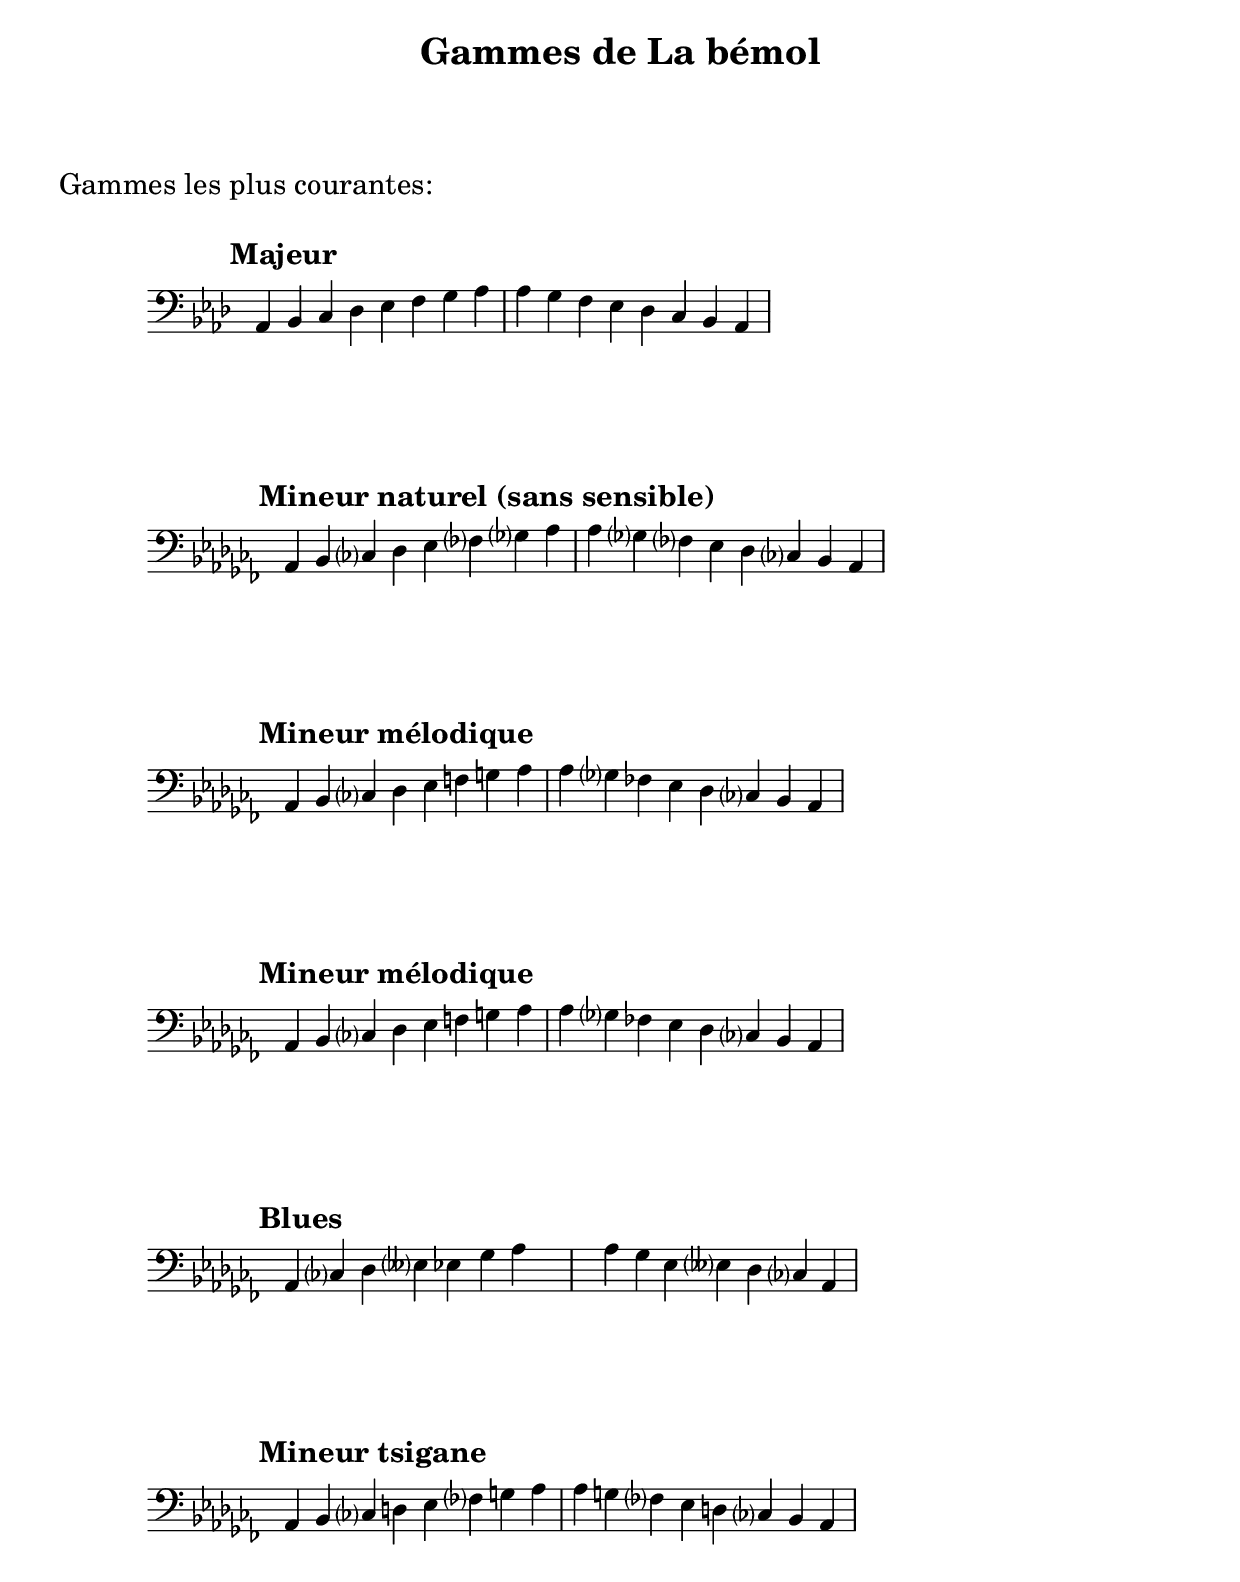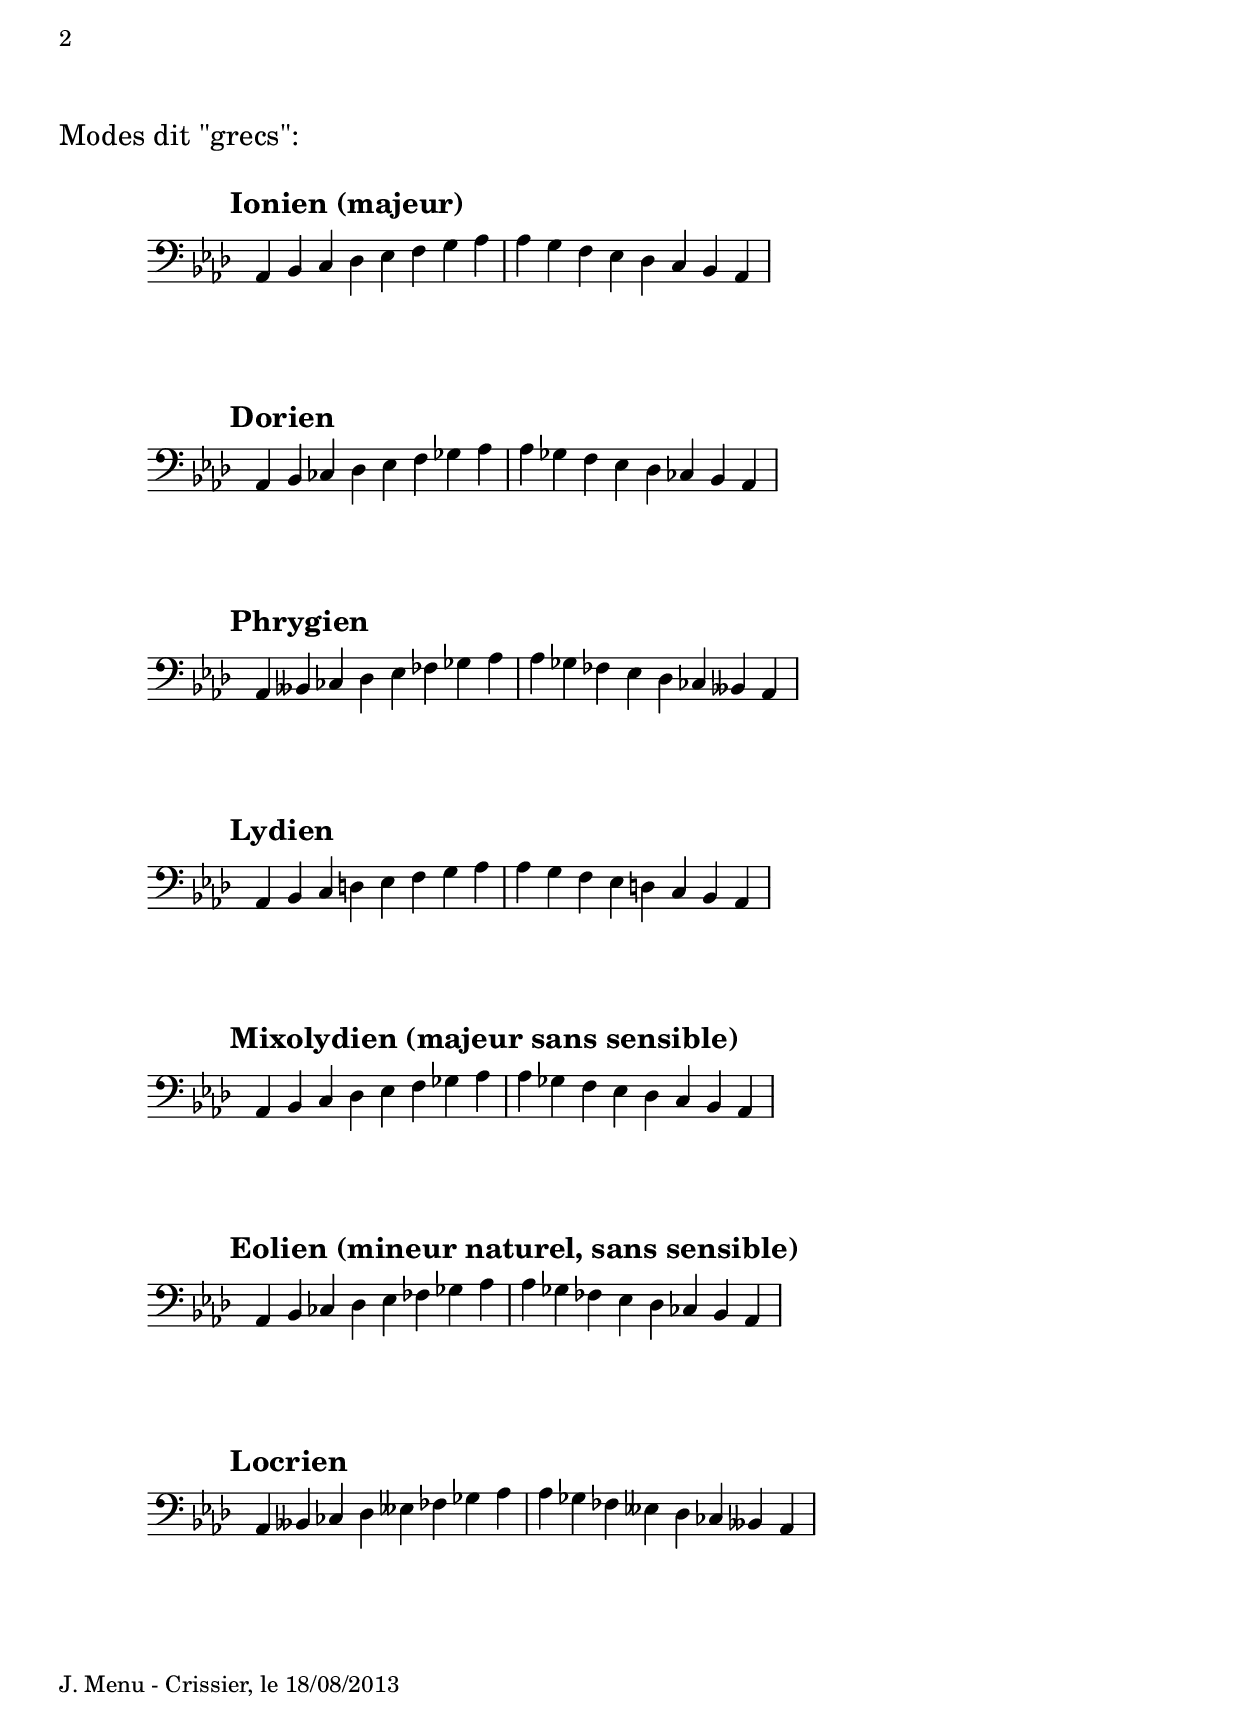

% -------------------------------------------------------------------------

\include "../CommonSettings.ly"


% -------------------------------------------------------------------------

\markup \vspace #2

\markup {\huge "Gammes les plus courantes:"}

\markup \vspace #1


% -------------------------------------------------------------------------
% Some usual scales
% -------------------------------------------------------------------------


aesMajor = {
  \new Staff {
    \clef bass
    \key aes \major
    \myStaffAndTimeSettings
    \myTempoMark #2.0 #"Majeur"
    \transpose c aes 
    \relative c, {
      \CMajorScale
    }
  }
}


% -------------------------------------------------------------------------

aesNaturalMinor = {
  \new Staff {
    \clef bass
    \key aes \minor
    \myStaffAndTimeSettings
    \myTempoMark #2.0 #"Mineur naturel (sans sensible)"
    \transpose c aes 
    \relative c, {
      \CNaturalMinorScale
    }
  }
}


% -------------------------------------------------------------------------

aesHarmonicMinor = {
  \new Staff {
    \clef bass
      \key aes \minor
    \myStaffAndTimeSettings
    \myTempoMark #2.0 #"Mineur harmonique"
    \transpose c aes 
    \relative c, {
      \CHarmonicMinorScale
    }
  }
}


% -------------------------------------------------------------------------

aesMelodicMinor = {
  \new Staff {
    \clef bass
    \key aes \minor
    \myStaffAndTimeSettings
    \myTempoMark #2.0 #"Mineur mélodique"
    \transpose c aes 
    \relative c, {
      \CMelodicMinorScale
    }
  }
}


% -------------------------------------------------------------------------

aesDorianMinor = {
  \new Staff {
    \clef bass
    \key aes \minor
    \myStaffAndTimeSettings
    \myTempoMark #2.0 #"Mineur dorien"
    \transpose c aes 
    \relative c, {
      \CDorianMinorScale
    }
  }
}


% -------------------------------------------------------------------------

aesPhrygianMinor = {
  \new Staff {
    \clef bass
    \key aes \minor
    \myStaffAndTimeSettings
    \myTempoMark #2.0 #"Mineur phrygien"
    \transpose c aes 
    \relative c, {
      \CPhrygianMinorScale
    }
  }
}


% -------------------------------------------------------------------------

aesBlues = {
  \new Staff {
    \clef bass
    \key aes \minor
    \myStaffAndTimeSettings
    \myTempoMark #2.0 #"Blues"
    \transpose c aes 
    \relative c, {
      \CBluesScale
    }
  }
}


% -------------------------------------------------------------------------

aesGypsyMinor = {
  \new Staff {
    \clef bass
    \key aes \minor
    \myStaffAndTimeSettings
    \myTempoMark #2.0 #"Mineur tsigane"
    \transpose c aes 
    \relative c, {
      \CGypsyScale
    }
  }
}


% -------------------------------------------------------------------------
% The so-called "greek" modes, built from the white keys of the piano
% -------------------------------------------------------------------------


aesIonian = {
  \new Staff {
    \clef bass
    \key aes \major
    \myStaffAndTimeSettings
    \myTempoMark #2.0 #"Ionien (majeur)"
    \transpose c aes 
    \relative c, {
      \CIonianScale
    }
  }
}


aesDorian = {
  \new Staff {
    \clef bass
    \key aes \major
    \myStaffAndTimeSettings
    \myTempoMark #2.0 #"Dorien"
    \transpose d aes 
    \relative c, {
      \DDorianScale
    }
  }
}


aesPhrygian = {
  \new Staff {
    \clef bass
    \key aes \major
    \myStaffAndTimeSettings
    \myTempoMark #2.0 #"Phrygien"
    \transpose e aes 
    \relative c, {
      \EPhrygianScale
    }
  }
}


aesLydian = {
  \new Staff {
    \clef bass
    \key aes \major
    \myStaffAndTimeSettings
    \myTempoMark #2.0 #"Lydien"
    \transpose f aes 
    \relative c, {
      \FLydianScale
    }
  }
}


aesMixolydian = {
  \new Staff {
    \clef bass
    \key aes \major
    \myStaffAndTimeSettings
    \myTempoMark #2.0 #"Mixolydien (majeur sans sensible)"
    \transpose g, aes 
    \relative c, {
      \GMixolydianScale
    }
  }
}


aesEolian = {
  \new Staff {
    \clef bass
    \key aes \major
    \myStaffAndTimeSettings
    \myTempoMark #2.0 #"Eolien (mineur naturel, sans sensible)"
    \transpose a, aes 
    \relative c, {
      \AEolianScale
    }
  }
}


aesLocrian = {
  \new Staff {
    \clef bass
    \key aes \major
    \myStaffAndTimeSettings
    \myTempoMark #2.0 #"Locrien"
    \transpose b, aes 
    \relative c, {
      \BLocrianScale
    }
  }
}


% -------------------------------------------------------------------------

\header{
  title = "Gammes de La bémol"
  subtitle = " "
}


% -------------------------------------------------------------------------

\score {
  \aesMajor
}

\score {
  \aesNaturalMinor
}

\score {
  \aesMelodicMinor
}

\score {
  \aesMelodicMinor
}

\score {
  \aesBlues
}

\score {
  \aesGypsyMinor
}


% -------------------------------------------------------------------------

\markup \vspace #2

\pageBreak

\markup \vspace #2

\markup {\huge "Modes dit \"grecs\":"}

\markup \vspace #1


% -------------------------------------------------------------------------

\score {
  \aesIonian
}

\score {
  \aesDorian
}

\score {
  \aesPhrygian
}

\score {
  \aesLydian
}

\score {
  \aesMixolydian
}

\score {
  \aesEolian
}

\score {
  \aesLocrian
}


% -------------------------------------------------------------------------


\markup \vspace #2
\markup {J. Menu - Crissier, le 18/08/2013}
